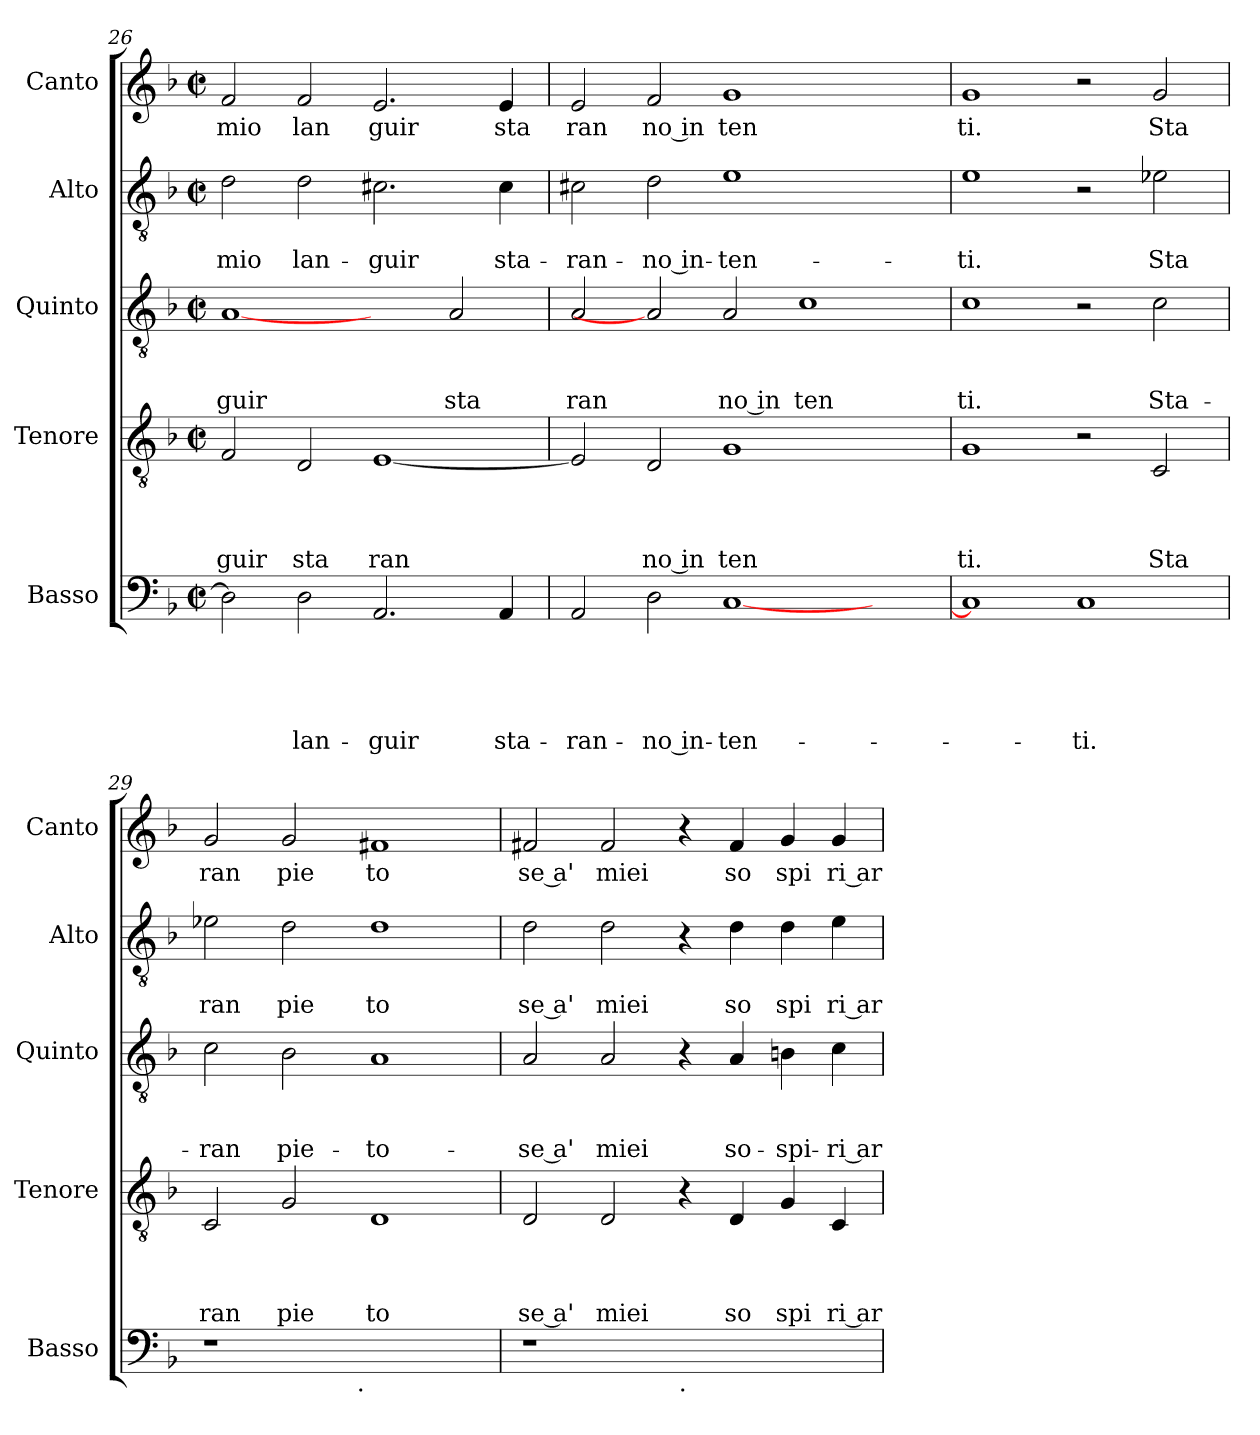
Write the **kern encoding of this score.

**kern	**text	**text	**text	**text	**text	**kern	**text	**text	**text	**text	**kern	**text	**text	**text	**kern	**text	**text	**kern	**text
*part5	*part5	*part5	*part5	*part5	*part5	*part4	*part4	*part4	*part4	*part4	*part3	*part3	*part3	*part3	*part2	*part2	*part2	*part1	*part1
*staff5	*staff5	*staff5	*staff5	*staff5	*staff5	*staff4	*staff4	*staff4	*staff4	*staff4	*staff3	*staff3	*staff3	*staff3	*staff2	*staff2	*staff2	*staff1	*staff1
*I"Basso	*	*	*	*	*	*I"Tenore	*	*	*	*	*I"Quinto	*	*	*	*I"Alto	*	*	*I"Canto	*
*I'Basso	*	*	*	*	*	*I'Tenore	*	*	*	*	*I'Quinto	*	*	*	*I'Alto	*	*	*I'Canto	*
*clefF4	*	*	*	*	*	*clefGv2	*	*	*	*	*clefGv2	*	*	*	*clefGv2	*	*	*clefG2	*
*ITrd-3c-5	*	*	*	*	*	*ITrd-3c-5	*	*	*	*	*	*	*	*	*ITrd-3c-5	*	*	*ITrd-3c-5	*
*k[b-e-]	*	*	*	*	*	*k[b-e-]	*	*	*	*	*k[b-]	*	*	*	*k[b-e-]	*	*	*k[b-e-]	*
*B-:	*	*	*	*	*	*B-:	*	*	*	*	*F:	*	*	*	*B-:	*	*	*B-:	*
*M2/2	*	*	*	*	*	*M2/2	*	*	*	*	*M2/2	*	*	*	*M2/2	*	*	*M2/2	*
*met(c|)	*	*	*	*	*	*met(c|)	*	*	*	*	*met(c|)	*	*	*	*met(c|)	*	*	*met(c|)	*
=26	=26	=26	=26	=26	=26	=26	=26	=26	=26	=26	=26	=26	=26	=26	=26	=26	=26	=26	=26
!	!	!	!	!	!	!	!	!	!	!LO:LY:b	!	!	!	!LO:LY:b	!	!	!LO:LY:b	!	!LO:LY:b
2G\]	.	.	.	.	.	2B-/	.	.	.	guir	[1A	.	.	guir	2g\	.	mio	2b-/	mio
!	!	!	!	!	!LO:LY:b	!	!	!	!	!LO:LY:b	!	!	!	!	!	!	!LO:LY:b	!	!LO:LY:b
2G\	.	.	.	.	lan-	2G/	.	.	.	sta	.	.	.	.	2g\	.	lan-	2b-/	lan
!	!	!	!	!	!LO:LY:b	!	!	!	!	!LO:LY:b	!	!	!	!	!	!	!LO:LY:b	!	!LO:LY:b
2.D/	.	.	.	.	-guir	[<1A	.	.	.	ran	2ryy	.	.	.	2.f#X\	.	-guir	2.a/	guir
!	!	!	!	!	!	!	!	!	!	!	!	!	!	!LO:LY:b	!	!	!	!	!
.	.	.	.	.	.	.	.	.	.	.	2A/	.	.	sta	.	.	.	.	.
!	!	!	!	!	!LO:LY:b	!	!	!	!	!	!	!	!	!	!	!	!LO:LY:b	!	!LO:LY:b
4D/	.	.	.	.	sta-	.	.	.	.	.	.	.	.	.	4f#\	.	sta-	4a/	sta
=27	=27	=27	=27	=27	=27	=27	=27	=27	=27	=27	=27	=27	=27	=27	=27	=27	=27	=27	=27
!	!	!	!	!	!LO:LY:b	!	!	!	!	!	!	!	!	!LO:LY:b	!	!	!LO:LY:b	!	!LO:LY:b
2D/	.	.	.	.	-ran-	2A/]	.	.	.	.	2A/	.	.	ran	2f#X\	.	-ran-	2a/	ran
!	!	!	!	!	!LO:LY:b:rj	!	!	!	!	!LO:LY:b:rj	!	!	!	!	!	!	!LO:LY:b:rj	!	!LO:LY:b:rj
2G\	.	.	.	.	-no in-	2G/	.	.	.	no in	2A]	.	.	.	2g\	.	-no in-	2b-/	no in
!	!	!	!	!	!LO:LY:b	!	!	!	!	!LO:LY:b	!	!	!	!LO:LY:b:rj	!	!	!LO:LY:b	!	!LO:LY:b
[<1F	.	.	.	.	-ten-	1c	.	.	.	ten	2A/	.	.	no in	1a	.	-ten-	1cc	ten
!	!	!	!	!	!	!	!	!	!	!	!	!	!	!LO:LY:b	!	!	!	!	!
.	.	.	.	.	.	.	.	.	.	.	1c	.	.	ten	.	.	.	.	.
2ryy	.	.	.	.	.	2ryy	.	.	.	.	.	.	.	.	2ryy	.	.	2ryy	.
!!LO:LB:g=z
=28	=28	=28	=28	=28	=28	=28	=28	=28	=28	=28	=28	=28	=28	=28	=28	=28	=28	=28	=28
!	!	!	!	!	!	!	!	!	!	!LO:LY:b	!	!	!	!LO:LY:b	!	!	!LO:LY:b	!	!LO:LY:b
1F]	.	.	.	.	.	1c	.	.	.	ti.	1c	.	.	ti.	1a	.	-ti.	1cc	ti.
!	!	!	!	!	!LO:LY:b	!	!	!	!	!	!	!	!	!	!	!	!	!	!
1F	.	.	.	.	-ti.	2r	.	.	.	.	2r	.	.	.	2r	.	.	2r	.
!	!	!	!	!	!	!	!	!	!	!LO:LY:b	!	!	!	!LO:LY:b	!	!	!LO:LY:b	!	!LO:LY:b
.	.	.	.	.	.	2F/	.	.	.	Sta	2c\	.	.	Sta-	2a-X\	.	Sta	2cc/	Sta
=29	=29	=29	=29	=29	=29	=29	=29	=29	=29	=29	=29	=29	=29	=29	=29	=29	=29	=29	=29
!	!	!	!	!	!	!	!	!	!	!LO:LY:b	!	!	!	!LO:LY:b	!	!	!LO:LY:b	!	!LO:LY:b
*^	*	*	*	*	*	*	*	*	*	*	*	*	*	*	*	*	*	*	*
1r	2ryy	.	.	.	.	.	2F/	.	.	.	ran	2c\	.	.	-ran	2a-X\	.	ran	2cc/	ran
!	!	!	!	!	!	!	!	!	!	!	!LO:LY:b	!	!	!	!LO:LY:b	!	!	!LO:LY:b	!	!LO:LY:b
.	4...ryy	.	.	.	.	.	2c/	.	.	.	pie	2B-\	.	.	pie-	2g\	.	pie	2cc/	pie
!	!LO:TX:b:t=.	!	!	!	!	!	!	!	!	!	!	!	!	!	!	!	!	!	!	!
.	1ryy	.	.	.	.	.	.	.	.	.	.	.	.	.	.	.	.	.	.	.
!	!	!	!	!	!	!	!	!	!	!	!LO:LY:b	!	!	!	!LO:LY:b	!	!	!LO:LY:b	!	!LO:LY:b
1ryy	.	.	.	.	.	.	1G	.	.	.	to	1A	.	.	-to-	1g	.	to	1bn	to
.	32ryy	.	.	.	.	.	.	.	.	.	.	.	.	.	.	.	.	.	.	.
=30	=30	=30	=30	=30	=30	=30	=30	=30	=30	=30	=30	=30	=30	=30	=30	=30	=30	=30	=30	=30
!	!	!	!	!	!	!	!	!	!	!	!LO:LY:b:rj	!	!	!	!LO:LY:b:rj	!	!	!LO:LY:b:rj	!	!LO:LY:b:rj
*v	*v	*	*	*	*	*	*	*	*	*	*	*	*	*	*	*	*	*	*	*
1r	.	.	.	.	.	2G/	.	.	.	se a'	2A/	.	.	-se a'	2g\	.	se a'	2bn/	se a'
!	!	!	!	!	!	!	!	!	!	!LO:LY:b	!	!	!	!LO:LY:b	!	!	!LO:LY:b	!	!LO:LY:b
.	.	.	.	.	.	2G/	.	.	.	miei	2A/	.	.	miei	2g\	.	miei	2b/	miei
!LO:TX:b:t=.	!	!	!	!	!	!	!	!	!	!	!	!	!	!	!	!	!	!	!
1ryy	.	.	.	.	.	4r	.	.	.	.	4r	.	.	.	4r	.	.	4r	.
!	!	!	!	!	!	!	!	!	!	!LO:LY:b	!	!	!	!LO:LY:b	!	!	!LO:LY:b	!	!LO:LY:b
.	.	.	.	.	.	4G/	.	.	.	so	4A/	.	.	so-	4g\	.	so	4b/	so
!	!	!	!	!	!	!	!	!	!	!LO:LY:b	!	!	!	!LO:LY:b	!	!	!LO:LY:b	!	!LO:LY:b
.	.	.	.	.	.	4c/	.	.	.	spi	4Bn\	.	.	-spi-	4g\	.	spi	4cc/	spi
!	!	!	!	!	!	!	!	!	!	!LO:LY:b:rj	!	!	!	!LO:LY:b:rj	!	!	!LO:LY:b:rj	!	!LO:LY:b:rj
.	.	.	.	.	.	4F/	.	.	.	ri ar	4c\	.	.	-ri ar-	4a\	.	ri ar	4cc/	ri ar
=	=	=	=	=	=	=	=	=	=	=	=	=	=	=	=	=	=	=	=
*-	*-	*-	*-	*-	*-	*-	*-	*-	*-	*-	*-	*-	*-	*-	*-	*-	*-	*-	*-
